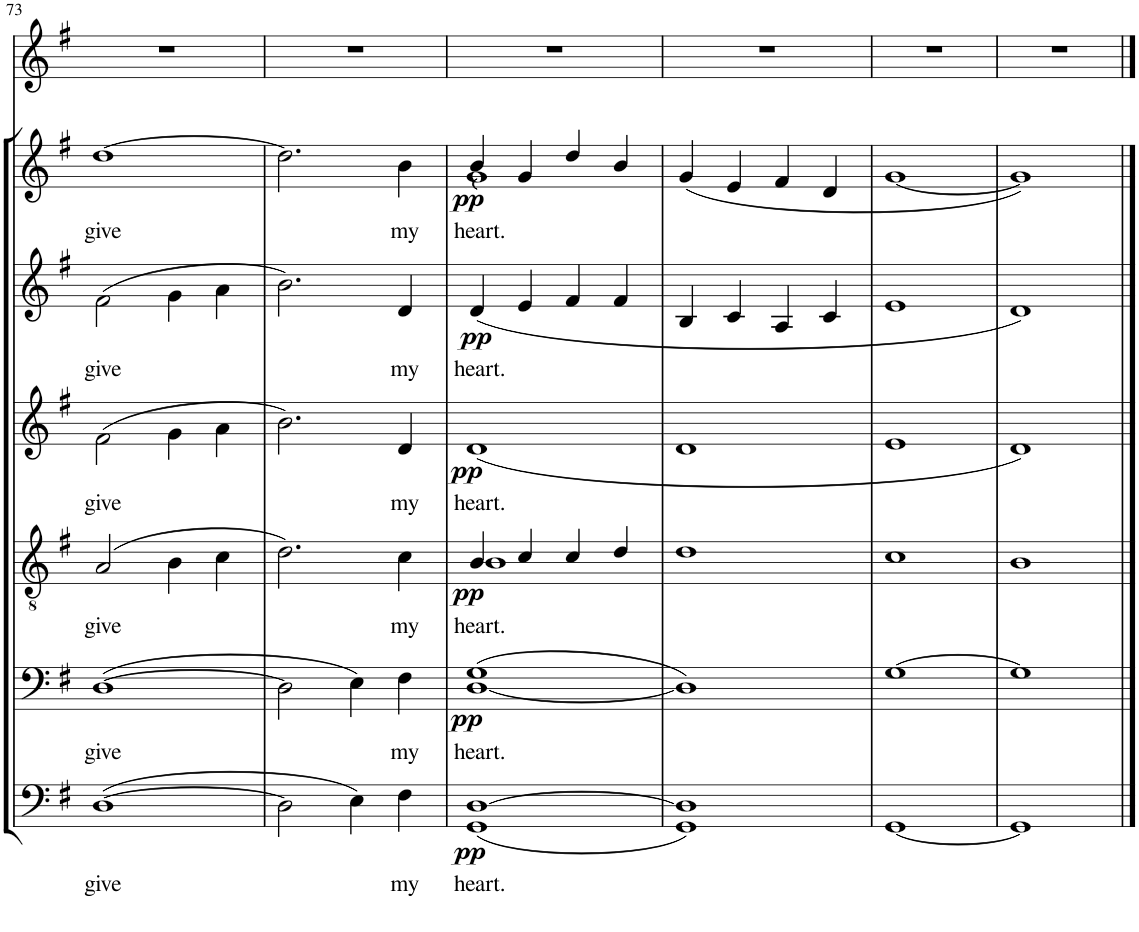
**kern	**text	**dynam	**kern	**text	**dynam	**kern	**text	**dynam	**kern	**text	**dynam	**kern	**text	**dynam	**kern	**text	**dynam	**kern
*part7	*part7	*part7	*part6	*part6	*part6	*part5	*part5	*part5	*part4	*part4	*part4	*part3	*part3	*part3	*part2	*part2	*part2	*part1
*staff7	*staff7	*staff7	*staff6	*staff6	*staff6	*staff5	*staff5	*staff5	*staff4	*staff4	*staff4	*staff3	*staff3	*staff3	*staff2	*staff2	*staff2	*staff1
*I"Bassi II	*	*	*I"Bassi I	*	*	*I"Tenori	*	*	*I"Contralti II	*	*	*I"Contralti I	*	*	*I"Soprani	*	*	*I"Solista
!!LO:PB:g=z
*clefF4	*	*	*clefF4	*	*	*clefGv2	*	*	*clefG2	*	*	*clefG2	*	*	*clefG2	*	*	*clefG2
*	*	*	*	*	*	*	*	*	*	*	*	*	*	*	*Trd1c2	*	*	*
*k[f#]	*	*	*k[f#]	*	*	*k[f#]	*	*	*k[f#]	*	*	*k[f#]	*	*	*k[f#]	*	*	*k[f#]
*G:	*	*	*G:	*	*	*G:	*	*	*G:	*	*	*G:	*	*	*G:	*	*	*G:
*M4/4	*	*	*M4/4	*	*	*M4/4	*	*	*M4/4	*	*	*M4/4	*	*	*M4/4	*	*	*M4/4
=73	=73	=73	=73	=73	=73	=73	=73	=73	=73	=73	=73	=73	=73	=73	=73	=73	=73	=73
!	!LO:LY:b	!	!	!LO:LY:b	!	!	!LO:LY:b	!	!	!LO:LY:b	!	!	!LO:LY:b	!	!	!LO:LY:b	!	!
([1D	give	.	([1D	give	.	(2A/	give	.	(2f#\	give	.	(2f#\	give	.	[1dd	give	.	1r
.	.	.	.	.	.	4B\	.	.	4g\	.	.	4g\	.	.	.	.	.	.
.	.	.	.	.	.	4c\	.	.	4a\	.	.	4a\	.	.	.	.	.	.
=74	=74	=74	=74	=74	=74	=74	=74	=74	=74	=74	=74	=74	=74	=74	=74	=74	=74	=74
2D\]	.	.	2D\]	.	.	2.d\)	.	.	2.b\)	.	.	2.b\)	.	.	2.dd\]	.	.	1r
4E\)	.	.	4E\)	.	.	.	.	.	.	.	.	.	.	.	.	.	.	.
!	!LO:LY:b	!	!	!LO:LY:b	!	!	!LO:LY:b	!	!	!LO:LY:b	!	!	!LO:LY:b	!	!	!LO:LY:b	!	!
4F#\	my	.	4F#\	my	.	4c\	my	.	4d/	my	.	4d/	my	.	4b\	my	.	.
=75	=75	=75	=75	=75	=75	=75	=75	=75	=75	=75	=75	=75	=75	=75	=75	=75	=75	=75
!	!LO:LY:b	!LO:DY:b	!	!LO:LY:b	!LO:DY:b	!	!LO:LY:b	!LO:DY:b	!	!LO:LY:b	!LO:DY:b	!	!LO:LY:b	!LO:DY:b	!	!LO:LY:b	!LO:DY:b	!
*	*	*	*	*	*	*^	*	*	*	*	*	*	*	*	*^	*	*	*
(1GG [1D	heart.	pp	([1D 1G	heart.	pp	4B/	1B	heart.	pp	(1d	heart.	pp	(4d/	heart.	pp	4b/	1g	heart.	pp	1r
.	.	.	.	.	.	4c/	.	.	.	.	.	.	4e/	.	.	4g/	.	.	.	.
.	.	.	.	.	.	4c/	.	.	.	.	.	.	4f#/	.	.	4dd/	.	.	.	.
.	.	.	.	.	.	4d/	.	.	.	.	.	.	4f#/	.	.	4b/	.	.	.	.
*	*	*	*	*	*	*v	*v	*	*	*	*	*	*	*	*	*v	*v	*	*	*
=76	=76	=76	=76	=76	=76	=76	=76	=76	=76	=76	=76	=76	=76	=76	=76	=76	=76	=76
1GG 1D])	.	.	1D])	.	.	1d	.	.	1d	.	.	4B/	.	.	(4g/	.	.	1r
.	.	.	.	.	.	.	.	.	.	.	.	4c/	.	.	4e/	.	.	.
.	.	.	.	.	.	.	.	.	.	.	.	4A/	.	.	4f#/	.	.	.
.	.	.	.	.	.	.	.	.	.	.	.	4c/	.	.	4d/	.	.	.
=77	=77	=77	=77	=77	=77	=77	=77	=77	=77	=77	=77	=77	=77	=77	=77	=77	=77	=77
[1GG	.	.	[1G	.	.	1c	.	.	1e	.	.	1e	.	.	[1g	.	.	1r
=78	=78	=78	=78	=78	=78	=78	=78	=78	=78	=78	=78	=78	=78	=78	=78	=78	=78	=78
1GG]	.	.	1G]	.	.	1B	.	.	1d)	.	.	1d)	.	.	1g])	.	.	1r
==	==	==	==	==	==	==	==	==	==	==	==	==	==	==	==	==	==	==
*-	*-	*-	*-	*-	*-	*-	*-	*-	*-	*-	*-	*-	*-	*-	*-	*-	*-	*-
